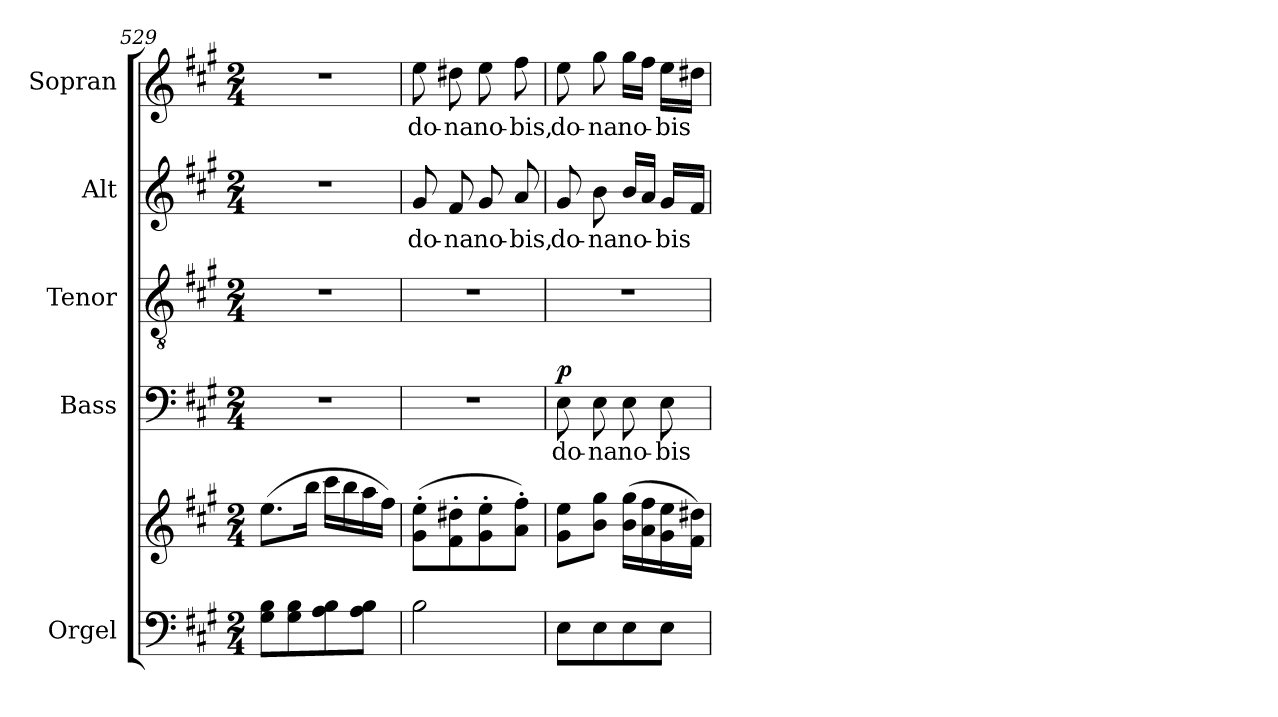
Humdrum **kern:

**kern	**kern	**kern	**text	**dynam	**kern	**kern	**text	**kern	**text
*part5	*part5	*part4	*part4	*part4	*part3	*part2	*part2	*part1	*part1
*staff6	*staff5	*staff4	*staff4	*staff4	*staff3	*staff2	*staff2	*staff1	*staff1
*I"Orgel	*	*I"Bass	*	*	*I"Tenor	*I"Alt	*	*I"Sopran	*
*I'Org.	*	*I'B.	*	*	*I'T.	*I'A.	*	*I'S.	*
!!LO:PB:g=z
*clefF4	*clefG2	*clefF4	*	*	*clefGv2	*clefG2	*	*clefG2	*
*k[f#c#g#]	*k[f#c#g#]	*k[f#c#g#]	*	*	*k[f#c#g#]	*k[f#c#g#]	*	*k[f#c#g#]	*
*A:	*A:	*A:	*	*	*A:	*A:	*	*A:	*
*M2/4	*M2/4	*M2/4	*	*	*M2/4	*M2/4	*	*M2/4	*
=529	=529	=529	=529	=529	=529	=529	=529	=529	=529
8G#\ 8B\L	(>8.ee\L	2r	.	.	2r	2r	.	2r	.
8G#\ 8B\	.	.	.	.	.	.	.	.	.
.	16bb\Jk	.	.	.	.	.	.	.	.
8A\ 8B\	16ccc#\LL	.	.	.	.	.	.	.	.
.	16bb\	.	.	.	.	.	.	.	.
8A\ 8B\J	16aa\	.	.	.	.	.	.	.	.
.	16ff#\JJ)	.	.	.	.	.	.	.	.
=530	=530	=530	=530	=530	=530	=530	=530	=530	=530
!	!	!	!	!	!	!	!LO:LY:b	!	!LO:LY:b
2B\	(>8g#\'> 8ee\'>L	2r	.	.	2r	8g#/	do-	8ee\	do-
!	!	!	!	!	!	!	!LO:LY:b	!	!LO:LY:b
.	8f#\'> 8dd#X\'>	.	.	.	.	8f#/	-na	8dd#X\	-na
!	!	!	!	!	!	!	!LO:LY:b	!	!LO:LY:b
.	8g#\'> 8ee\'>	.	.	.	.	8g#/	no-	8ee\	no-
!	!	!	!	!	!	!	!LO:LY:b	!	!LO:LY:b
.	8a\'> 8ff#\'>J)	.	.	.	.	8a/	-bis,	8ff#\	-bis,
=531	=531	=531	=531	=531	=531	=531	=531	=531	=531
!	!	!	!LO:LY:b	!LO:DY:a	!	!	!LO:LY:b	!	!LO:LY:b
8E\L	8g#\ 8ee\L	8E\	do-	p	2r	8g#/	do-	8ee\	do-
!	!	!	!LO:LY:b	!	!	!	!LO:LY:b	!	!LO:LY:b
8E\	8b\ 8gg#\J	8E\	-na	.	.	8b\	-na	8gg#\	-na
!	!	!	!LO:LY:b	!	!	!	!LO:LY:b	!	!LO:LY:b
8E\	(>16b\ 16gg#\LL	8E\	no-	.	.	16b/LL	no-	16gg#\LL	no-
.	16a\ 16ff#\	.	.	.	.	16a/JJ	.	16ff#\JJ	.
!	!	!	!LO:LY:b	!	!	!	!LO:LY:b	!	!LO:LY:b
8E\J	16g#\ 16ee\	8E\	-bis	.	.	16g#/LL	-bis	16ee\LL	-bis
.	16f#\ 16dd#X\JJ)	.	.	.	.	16f#/JJ	.	16dd#X\JJ	.
=	=	=	=	=	=	=	=	=	=
*-	*-	*-	*-	*-	*-	*-	*-	*-	*-
